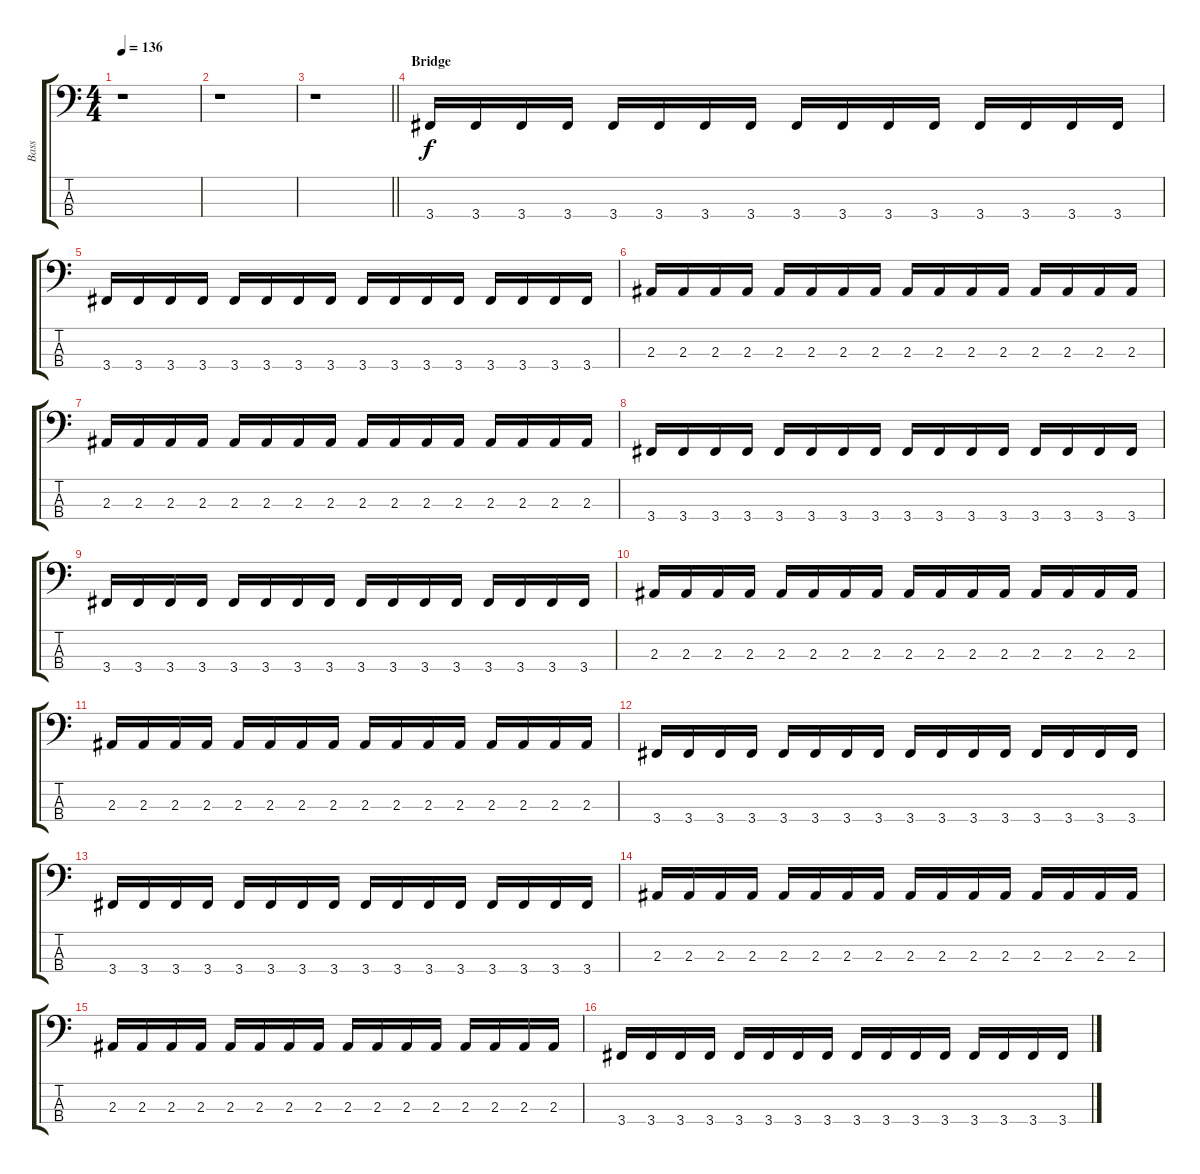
\track ("Bass" "Bass") {instrument synthbass1}
\staff {score tabs}
\tuning (Gb2 Db2 Ab1 Eb1) {hide}
\ts (4 4)
\tempo 136
\clef f4
\ks c
r.1{dy f} |
r.1 |
\barLineRight lightlight
r.1 |
\section ("" "Bridge")
3.4.16 3.4.16 3.4.16 3.4.16 3.4.16 3.4.16 3.4.16 3.4.16 3.4.16 3.4.16 3.4.16 3.4.16 3.4.16 3.4.16 3.4.16 3.4.16 |
3.4.16 3.4.16 3.4.16 3.4.16 3.4.16 3.4.16 3.4.16 3.4.16 3.4.16 3.4.16 3.4.16 3.4.16 3.4.16 3.4.16 3.4.16 3.4.16 |
2.3.16 2.3.16 2.3.16 2.3.16 2.3.16 2.3.16 2.3.16 2.3.16 2.3.16 2.3.16 2.3.16 2.3.16 2.3.16 2.3.16 2.3.16 2.3.16 |
2.3.16 2.3.16 2.3.16 2.3.16 2.3.16 2.3.16 2.3.16 2.3.16 2.3.16 2.3.16 2.3.16 2.3.16 2.3.16 2.3.16 2.3.16 2.3.16 |
3.4.16 3.4.16 3.4.16 3.4.16 3.4.16 3.4.16 3.4.16 3.4.16 3.4.16 3.4.16 3.4.16 3.4.16 3.4.16 3.4.16 3.4.16 3.4.16 |
3.4.16 3.4.16 3.4.16 3.4.16 3.4.16 3.4.16 3.4.16 3.4.16 3.4.16 3.4.16 3.4.16 3.4.16 3.4.16 3.4.16 3.4.16 3.4.16 |
2.3.16 2.3.16 2.3.16 2.3.16 2.3.16 2.3.16 2.3.16 2.3.16 2.3.16 2.3.16 2.3.16 2.3.16 2.3.16 2.3.16 2.3.16 2.3.16 |
2.3.16 2.3.16 2.3.16 2.3.16 2.3.16 2.3.16 2.3.16 2.3.16 2.3.16 2.3.16 2.3.16 2.3.16 2.3.16 2.3.16 2.3.16 2.3.16 |
3.4.16 3.4.16 3.4.16 3.4.16 3.4.16 3.4.16 3.4.16 3.4.16 3.4.16 3.4.16 3.4.16 3.4.16 3.4.16 3.4.16 3.4.16 3.4.16 |
3.4.16 3.4.16 3.4.16 3.4.16 3.4.16 3.4.16 3.4.16 3.4.16 3.4.16 3.4.16 3.4.16 3.4.16 3.4.16 3.4.16 3.4.16 3.4.16 |
2.3.16 2.3.16 2.3.16 2.3.16 2.3.16 2.3.16 2.3.16 2.3.16 2.3.16 2.3.16 2.3.16 2.3.16 2.3.16 2.3.16 2.3.16 2.3.16 |
2.3.16 2.3.16 2.3.16 2.3.16 2.3.16 2.3.16 2.3.16 2.3.16 2.3.16 2.3.16 2.3.16 2.3.16 2.3.16 2.3.16 2.3.16 2.3.16 |
3.4.16 3.4.16 3.4.16 3.4.16 3.4.16 3.4.16 3.4.16 3.4.16 3.4.16 3.4.16 3.4.16 3.4.16 3.4.16 3.4.16 3.4.16 3.4.16
